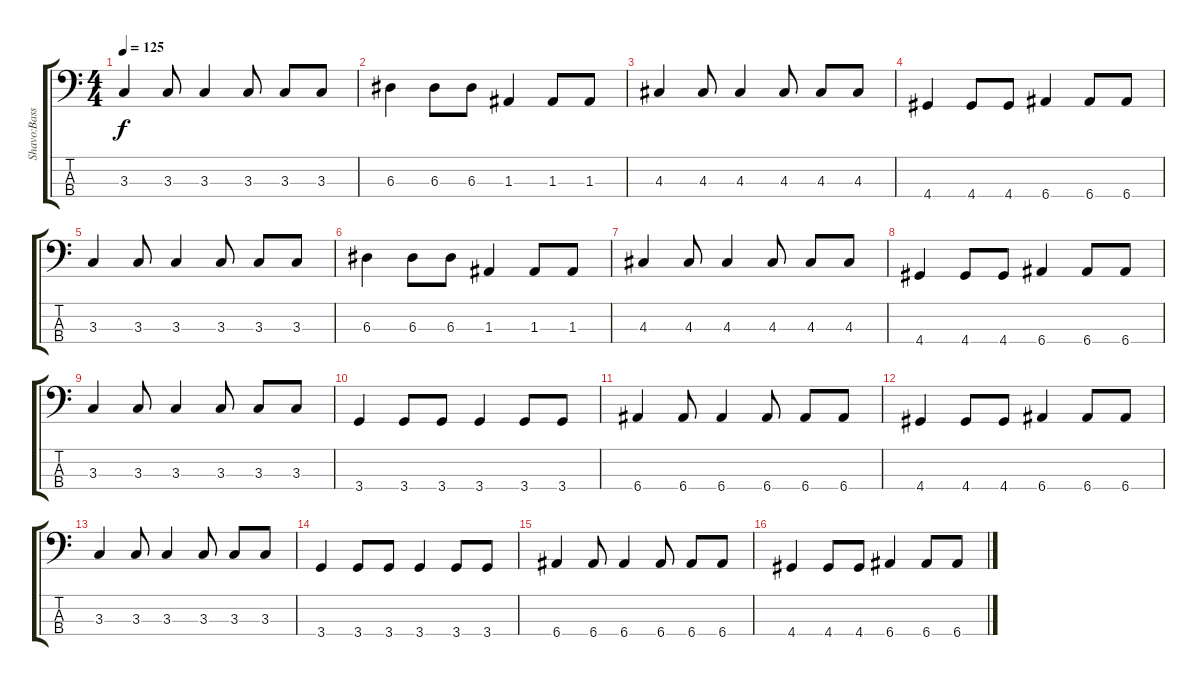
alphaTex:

\track ("Shavo:Bass" "Shavo:Bass") {instrument acousticbass}
\staff {score tabs}
\tuning (G2 D2 A1 E1) {hide}
\ts (4 4)
\tempo 125
\clef f4
\ks c
3.3.4{dy f} 3.3.8 3.3.4 3.3.8 3.3.8 3.3.8 |
6.3.4 6.3.8 6.3.8 1.3.4 1.3.8 1.3.8 |
4.3.4 4.3.8 4.3.4 4.3.8 4.3.8 4.3.8 |
4.4.4 4.4.8 4.4.8 6.4.4 6.4.8 6.4.8 |
3.3.4 3.3.8 3.3.4 3.3.8 3.3.8 3.3.8 |
6.3.4 6.3.8 6.3.8 1.3.4 1.3.8 1.3.8 |
4.3.4 4.3.8 4.3.4 4.3.8 4.3.8 4.3.8 |
4.4.4 4.4.8 4.4.8 6.4.4 6.4.8 6.4.8 |
3.3.4 3.3.8 3.3.4 3.3.8 3.3.8 3.3.8 |
3.4.4 3.4.8 3.4.8 3.4.4 3.4.8 3.4.8 |
6.4.4 6.4.8 6.4.4 6.4.8 6.4.8 6.4.8 |
4.4.4 4.4.8 4.4.8 6.4.4 6.4.8 6.4.8 |
3.3.4 3.3.8 3.3.4 3.3.8 3.3.8 3.3.8 |
3.4.4 3.4.8 3.4.8 3.4.4 3.4.8 3.4.8 |
6.4.4 6.4.8 6.4.4 6.4.8 6.4.8 6.4.8 |
4.4.4 4.4.8 4.4.8 6.4.4 6.4.8 6.4.8
